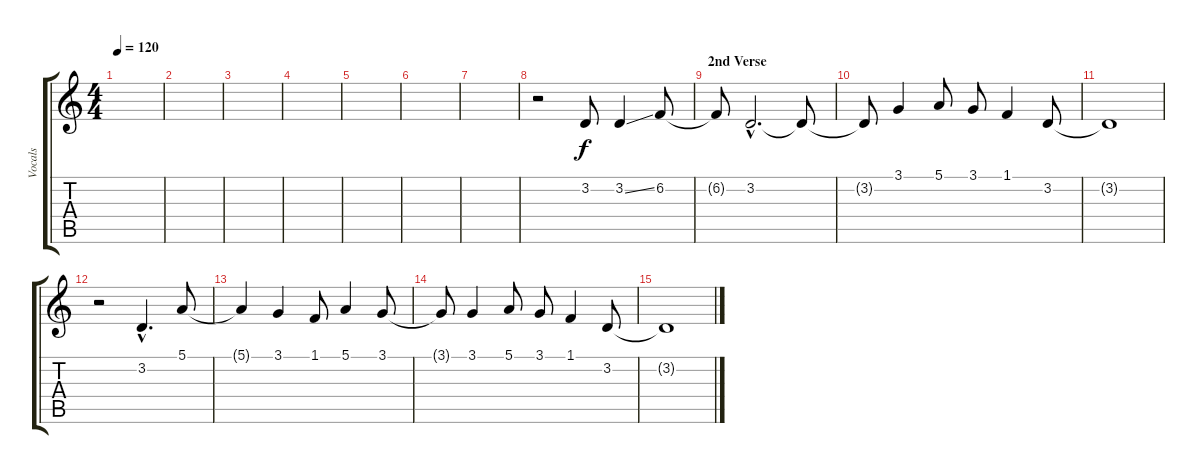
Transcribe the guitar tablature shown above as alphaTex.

\track ("Vocals" "Vocals") {instrument sopranosax}
\staff {score tabs}
\tuning (E4 B3 G3 D3 A2 E2) {hide}
\ts (4 4)
\tempo 120
\clef g2
\ks c
|
|
|
|
|
|
|
r.2{volume 11} 3.2.8 3.2{ss}.4 6.2.8 |
\section ("" "2nd Verse")
6.2{t}.8 3.2{hac}.2{d} 3.2{t}.8 |
3.2{t}.8 3.1.4 5.1.8 3.1.8 1.1.4 3.2.8 |
3.2{t}.1 |
r.2 3.2{hac}.4{d} 5.1.8 |
5.1{t}.4 3.1.4 1.1.8 5.1.4 3.1.8 |
3.1{t}.8 3.1.4 5.1.8 3.1.8 1.1.4 3.2.8 |
3.2{t}.1
